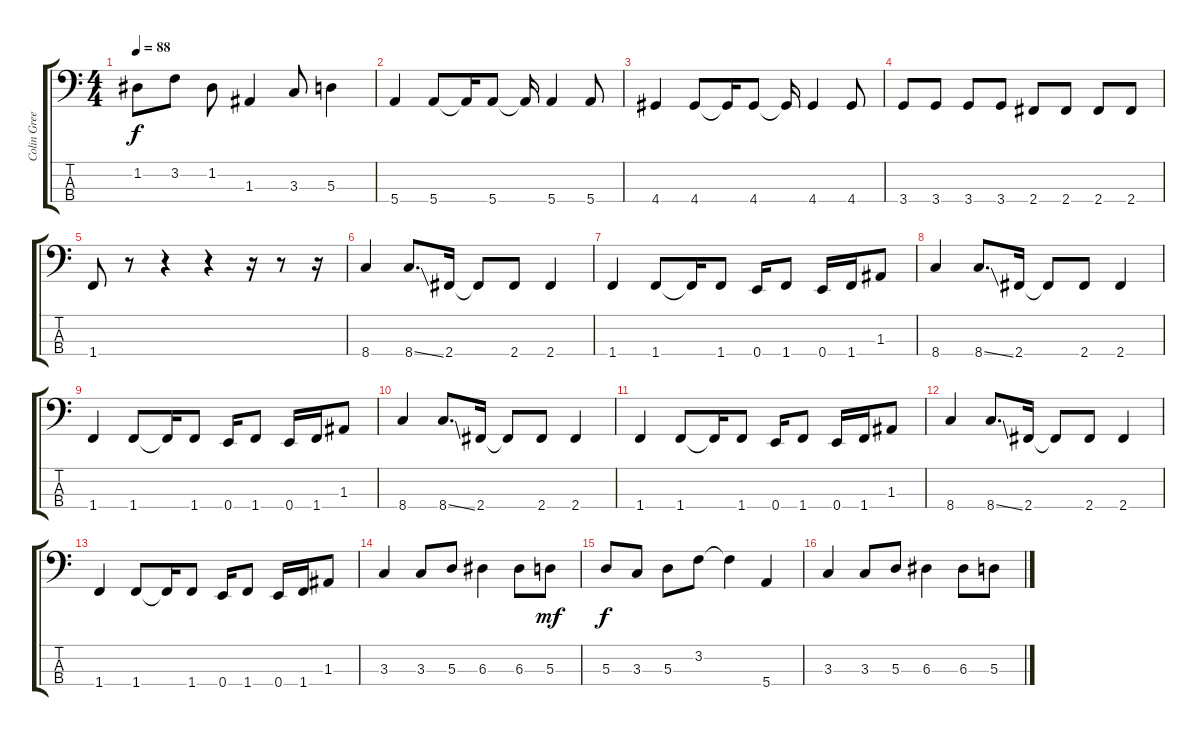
\track ("Colin Greenwood" "Colin Gree") {instrument electricbassfinger}
\staff {score tabs}
\tuning (G2 D2 A1 E1) {hide}
\ts (4 4)
\tempo 88
\clef f4
\ks c
1.2.8{dy f} 3.2.8 1.2.8 1.3.4 3.3.8 5.3.4 |
5.4.4 5.4.8 5.4{t}.16 5.4.8 5.4{t}.16 5.4.4 5.4.8 |
4.4.4 4.4.8 4.4{t}.16 4.4.8 4.4{t}.16 4.4.4 4.4.8 |
3.4.8 3.4.8 3.4.8 3.4.8 2.4.8 2.4.8 2.4.8 2.4.8 |
1.4.8 r.8 r.4 r.4 r.16 r.8 r.16 |
8.4.4 8.4{ss}.8{d} 2.4.16 2.4{t}.8 2.4.8 2.4.4 |
1.4.4 1.4.8 1.4{t}.16 1.4.8 0.4.16 1.4.8 0.4.16 1.4.16 1.3.8 |
8.4.4 8.4{ss}.8{d} 2.4.16 2.4{t}.8 2.4.8 2.4.4 |
1.4.4 1.4.8 1.4{t}.16 1.4.8 0.4.16 1.4.8 0.4.16 1.4.16 1.3.8 |
8.4.4 8.4{ss}.8{d} 2.4.16 2.4{t}.8 2.4.8 2.4.4 |
1.4.4 1.4.8 1.4{t}.16 1.4.8 0.4.16 1.4.8 0.4.16 1.4.16 1.3.8 |
8.4.4 8.4{ss}.8{d} 2.4.16 2.4{t}.8 2.4.8 2.4.4 |
1.4.4 1.4.8 1.4{t}.16 1.4.8 0.4.16 1.4.8 0.4.16 1.4.16 1.3.8 |
3.3.4 3.3.8 5.3.8 6.3.4 6.3.8 5.3.8{dy mf} |
5.3.8{dy f} 3.3.8 5.3.8 3.2.8 3.2{t}.4 5.4.4 |
3.3.4 3.3.8 5.3.8 6.3.4 6.3.8 5.3.8
